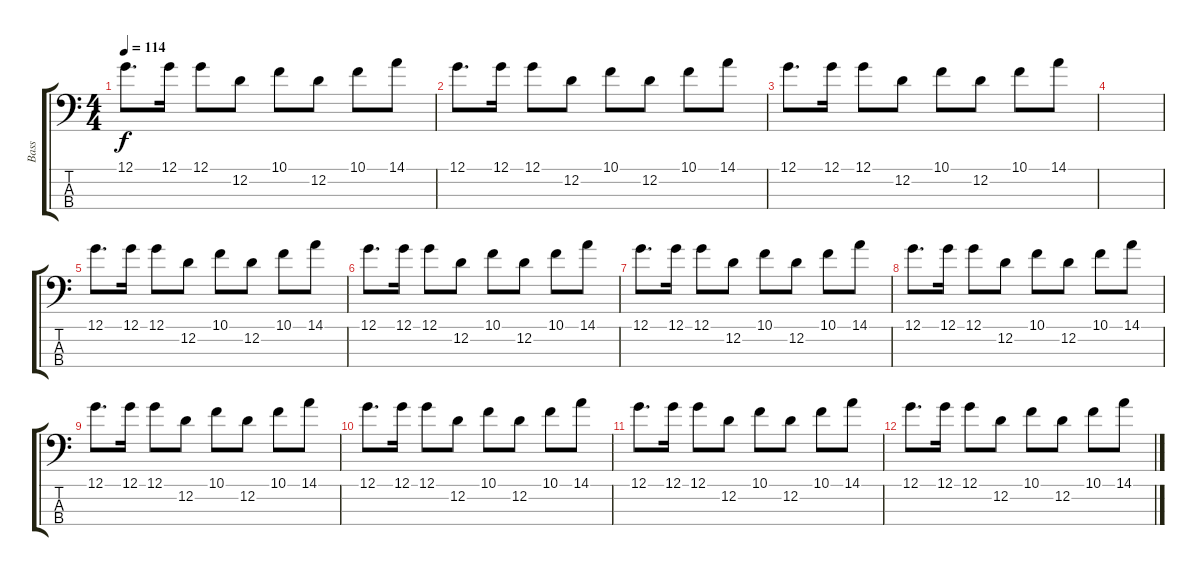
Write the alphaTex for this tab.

\track ("Bass" "Bass") {instrument electricbassfinger}
\staff {score tabs}
\tuning (G2 D2 A1 E1) {hide}
\ts (4 4)
\tempo 114
\clef f4
\ks c
12.1.8{d dy f} 12.1.16 12.1.8 12.2.8 10.1.8 12.2.8 10.1.8 14.1.8 |
12.1.8{d} 12.1.16 12.1.8 12.2.8 10.1.8 12.2.8 10.1.8 14.1.8 |
12.1.8{d} 12.1.16 12.1.8 12.2.8 10.1.8 12.2.8 10.1.8 14.1.8 |
|
12.1.8{d} 12.1.16 12.1.8 12.2.8 10.1.8 12.2.8 10.1.8 14.1.8 |
12.1.8{d} 12.1.16 12.1.8 12.2.8 10.1.8 12.2.8 10.1.8 14.1.8 |
12.1.8{d} 12.1.16 12.1.8 12.2.8 10.1.8 12.2.8 10.1.8 14.1.8 |
12.1.8{d} 12.1.16 12.1.8 12.2.8 10.1.8 12.2.8 10.1.8 14.1.8 |
12.1.8{d} 12.1.16 12.1.8 12.2.8 10.1.8 12.2.8 10.1.8 14.1.8 |
12.1.8{d} 12.1.16 12.1.8 12.2.8 10.1.8 12.2.8 10.1.8 14.1.8 |
12.1.8{d} 12.1.16 12.1.8 12.2.8 10.1.8 12.2.8 10.1.8 14.1.8 |
12.1.8{d} 12.1.16 12.1.8 12.2.8 10.1.8 12.2.8 10.1.8 14.1.8
